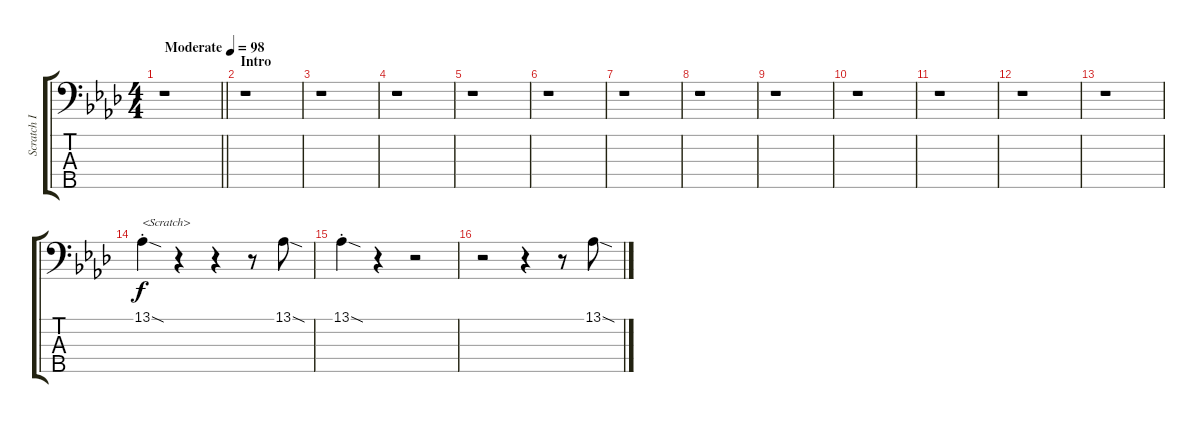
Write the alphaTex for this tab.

\track ("Scratch I" "Scratch I") {instrument lead2sawtooth}
\staff {score tabs}
\tuning (G2 D2 A1 E1 B0) {hide}
\ts (4 4)
\tempo (98 "Moderate")
\clef f4
\barLineRight lightlight
\ks ab
r.1{dy f instrument lead2sawtooth} |
\section ("" "Intro")
r.1 |
r.1 |
r.1 |
r.1 |
r.1 |
r.1 |
r.1 |
r.1 |
r.1 |
r.1 |
r.1 |
r.1 |
13.1{sod st}.4{txt "<Scratch>"} r.4 r.4 r.8 13.1{sod}.8 |
13.1{sod st}.4 r.4 r.2 |
r.2 r.4 r.8 13.1{sod}.8
